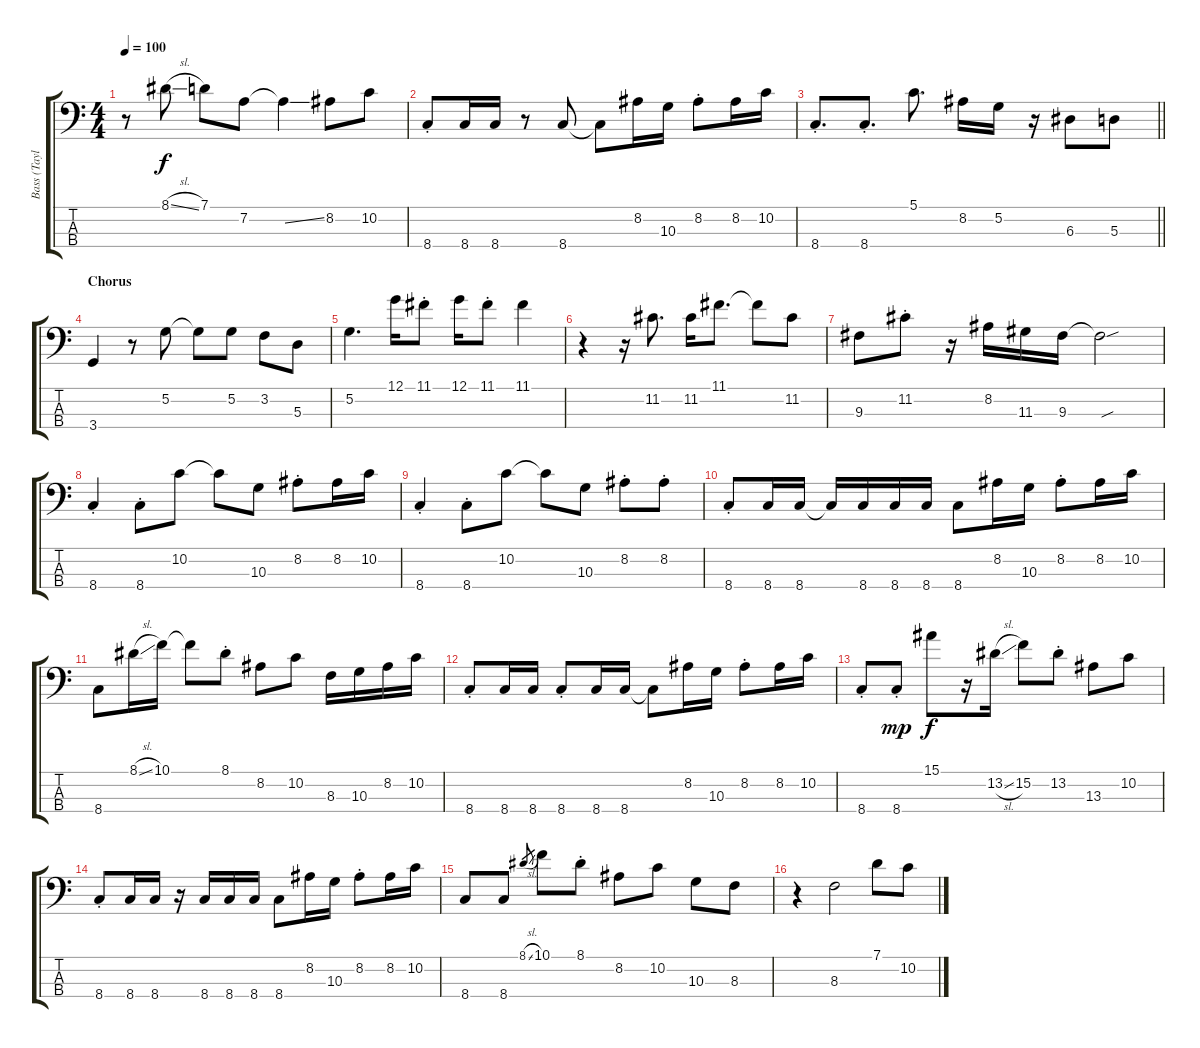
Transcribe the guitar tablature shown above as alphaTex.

\track ("Bass (Taylor)" "Bass (Tayl") {instrument electricbassfinger}
\staff {score tabs}
\tuning (G2 D2 A1 E1) {hide}
\ts (4 4)
\tempo 100
\clef f4
\ks c
r.8{dy f} 8.1{sl}.8 7.1.8 7.2.8 7.2{ss t}.4 8.2.8 10.2.8 |
8.4{st}.8 8.4.16 8.4.16 r.8 8.4.8 8.4{t}.8 8.2.16 10.3.16 8.2{st}.8 8.2.16 10.2.16 |
\barLineRight lightlight
8.4{st}.8{d} 8.4{st}.8{d} 5.1.8{d} 8.2.16 5.2.16 r.16 6.3.8 5.3.8 |
\section ("" "Chorus")
3.4.4 r.8 5.2.8 5.2{t}.8 5.2.8 3.2.8 5.3.8 |
5.2.4{d} 12.1.16 11.1{st}.8 12.1.16 11.1{st}.8 11.1.4 |
r.4 r.16 11.2.8{d} 11.2.16 11.1.8{d} 11.1{t}.8 11.2.8 |
9.3.8 11.2{st}.8 r.16 8.2.16 11.3.16 9.3.16 9.3{sou t}.2 |
8.4{st}.4 8.4{st}.8 10.2.8 10.2{t}.8 10.3.8 8.2{st}.8 8.2.16 10.2.16 |
8.4{st}.4 8.4{st}.8 10.2.8 10.2{t}.8 10.3.8 8.2{st}.8 8.2{st}.8 |
8.4{st}.8 8.4.16 8.4.16 8.4{t}.16 8.4.16 8.4.16 8.4.16 8.4.8 8.2.16 10.3.16 8.2{st}.8 8.2.16 10.2.16 |
8.4.8 8.1{sl}.16 10.1.16 10.1{t}.8 8.1{st}.8 8.2.8 10.2.8 8.3.16 10.3.16 8.2.16 10.2.16 |
8.4{st}.8 8.4.16 8.4.16 8.4{st}.8 8.4.16 8.4.16 8.4{t}.8 8.2.16 10.3.16 8.2{st}.8 8.2.16 10.2.16 |
8.4{st}.8 8.4{st}.8{dy mp} 15.1.8{dy f} r.16 13.2{sl}.16 15.2.8 13.2{st}.8 13.3.8 10.2.8 |
8.4{st}.8 8.4.16 8.4.16 r.16 8.4.16 8.4.16 8.4.16 8.4.8 8.2.16 10.3.16 8.2{st}.8 8.2.16 10.2.16 |
8.4.8 8.4.8 8.1{sl}.8{gr} 10.1.8 8.1{st}.8 8.2.8 10.2.8 10.3.8 8.3.8 |
r.4 8.3.2 7.1.8 10.2.8
